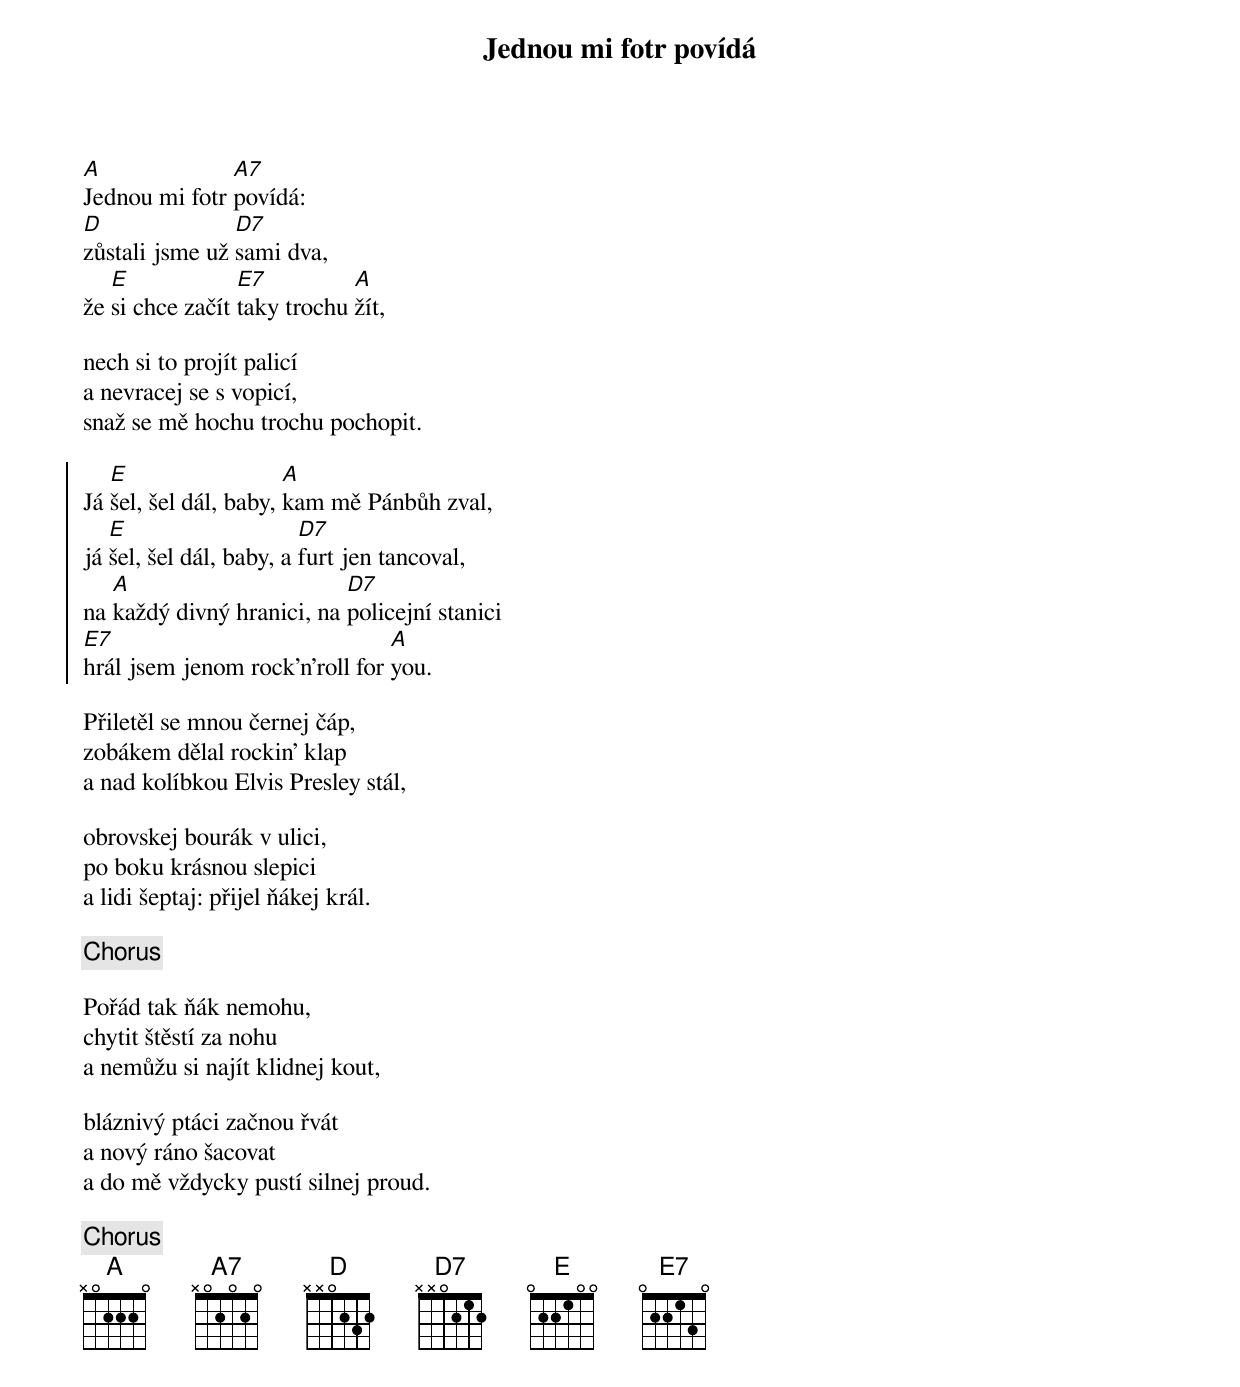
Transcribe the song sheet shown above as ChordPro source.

{title: Jednou mi fotr povídá}
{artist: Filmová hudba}
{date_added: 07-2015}
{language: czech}
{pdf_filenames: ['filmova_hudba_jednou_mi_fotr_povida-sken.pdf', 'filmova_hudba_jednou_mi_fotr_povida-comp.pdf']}
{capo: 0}
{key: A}
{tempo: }
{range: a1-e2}
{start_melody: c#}
{start_of_verse}
[A]Jednou mi fotr [A7]povídá:
[D]zůstali jsme už [D7]sami dva,
že [E]si chce začít [E7]taky trochu [A]žít,
{end_of_verse}

{start_of_verse}
nech si to projít palicí
a nevracej se s vopicí,
snaž se mě hochu trochu pochopit.
{end_of_verse}

{start_of_chorus}
Já [E]šel, šel dál, baby, [A]kam mě Pánbůh zval,
já [E]šel, šel dál, baby, a [D7]furt jen tancoval,
na [A]každý divný hranici, na [D7]policejní stanici
[E7]hrál jsem jenom rock'n'roll for [A]you.
{end_of_chorus}

{start_of_verse}
Přiletěl se mnou černej čáp,
zobákem dělal rockin' klap
a nad kolíbkou Elvis Presley stál,
{end_of_verse}

{start_of_verse}
obrovskej bourák v ulici,
po boku krásnou slepici
a lidi šeptaj: přijel ňákej král.
{end_of_verse}

{chorus}

{start_of_verse}
Pořád tak ňák nemohu,
chytit štěstí za nohu
a nemůžu si najít klidnej kout,
{end_of_verse}

{start_of_verse}
bláznivý ptáci začnou řvát
a nový ráno šacovat
a do mě vždycky pustí silnej proud.
{end_of_verse}

{chorus}
